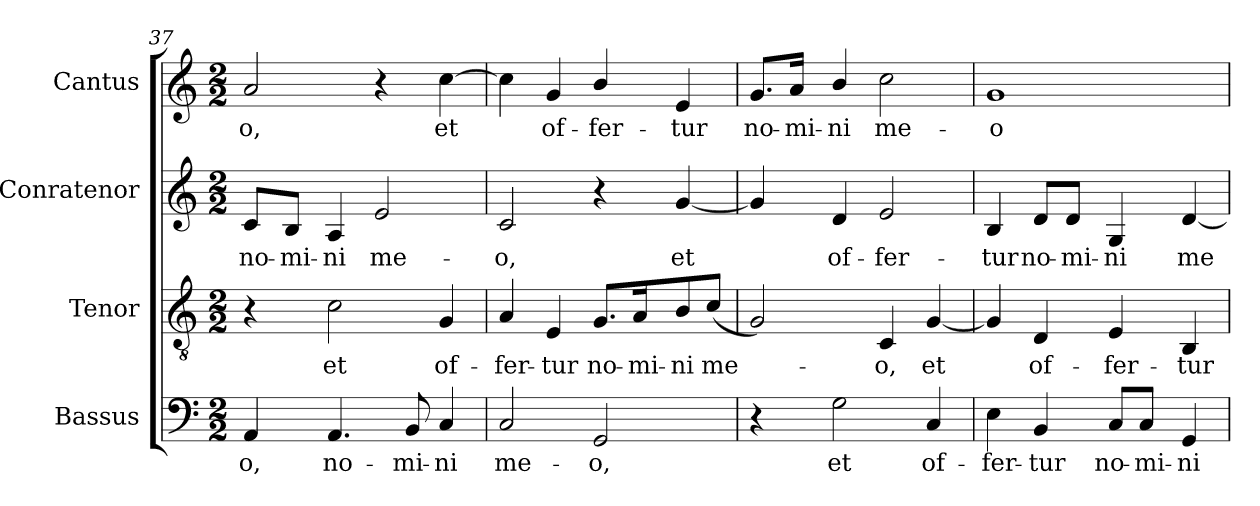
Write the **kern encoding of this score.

**kern	**text	**kern	**text	**kern	**text	**kern	**text
*part4	*part4	*part3	*part3	*part2	*part2	*part1	*part1
*staff4	*staff4	*staff3	*staff3	*staff2	*staff2	*staff1	*staff1
*I"Bassus	*	*I"Tenor	*	*I"Conratenor	*	*I"Cantus	*
*I'B.	*	*I'T.	*	*I'A.	*	*I'S.	*
*clefF4	*	*clefGv2	*	*clefG2	*	*clefG2	*
*	*	*ITrd7c12	*	*	*	*	*
*k[]	*	*k[]	*	*k[]	*	*k[]	*
*C:	*	*C:	*	*C:	*	*C:	*
*M2/2	*	*M2/2	*	*M2/2	*	*M2/2	*
=37	=37	=37	=37	=37	=37	=37	=37
!	!LO:LY:b:color=#000000	!	!	!	!	!	!
!	!	!	!	!	!LO:LY:b:color=#000000	!	!
!	!	!	!	!	!	!	!LO:LY:b:color=#000000
4AAi/	-o,	4r	.	8ci/L	no-	2ai/	-o,
!	!	!	!	!	!LO:LY:b:color=#000000	!	!
.	.	.	.	8Bi/J	-mi-	.	.
!	!LO:LY:b:color=#000000	!	!	!	!	!	!
!	!	!	!LO:LY:b:color=#000000	!	!	!	!
!	!	!	!	!	!LO:LY:b:color=#000000	!	!
4.AAi/	no-	2Ci\	et	4Ai/	-ni	.	.
!	!	!	!	!	!LO:LY:b:color=#000000	!	!
.	.	.	.	2ei/	me-	4r	.
!	!LO:LY:b:color=#000000	!	!	!	!	!	!
8BBi/	-mi-	.	.	.	.	.	.
!	!LO:LY:b:color=#000000	!	!	!	!	!	!
!	!	!	!LO:LY:b:color=#000000	!	!	!	!
!	!	!	!	!	!	!	!LO:LY:b:color=#000000
4Ci/	-ni	4GGi/	of-	.	.	[4cci\	et
=38	=38	=38	=38	=38	=38	=38	=38
!	!LO:LY:b:color=#000000	!	!	!	!	!	!
!	!	!	!LO:LY:b:color=#000000	!	!	!	!
!	!	!	!	!	!LO:LY:b:color=#000000	!	!
2Ci/	me-	4AAi/	-fer-	2ci/	-o,	4cci\]	.
!	!	!	!LO:LY:b:color=#000000	!	!	!	!
!	!	!	!	!	!	!	!LO:LY:b:color=#000000
.	.	4EEi/	-tur	.	.	4gi/	of-
!	!LO:LY:b:color=#000000	!	!	!	!	!	!
!	!	!	!LO:LY:b:color=#000000	!	!	!	!
!	!	!	!	!	!	!	!LO:LY:b:color=#000000
2GGi/	-o,	8.GGi/L	no-	4r	.	4bi/	-fer-
!	!	!	!LO:LY:b:color=#000000	!	!	!	!
.	.	16AAi/K	-mi-	.	.	.	.
!	!	!	!LO:LY:b:color=#000000	!	!	!	!
!	!	!	!	!	!LO:LY:b:color=#000000	!	!
!	!	!	!	!	!	!	!LO:LY:b:color=#000000
.	.	8BBi/	-ni	[4gi/	et	4ei/	-tur
!	!	!	!LO:LY:b:color=#000000	!	!	!	!
.	.	(8Ci/J	me-	.	.	.	.
=39	=39	=39	=39	=39	=39	=39	=39
!	!	!	!	!	!	!	!LO:LY:b:color=#000000
4r	.	2GGi/)	.	4gi/]	.	8.gi/L	no-
!	!	!	!	!	!	!	!LO:LY:b:color=#000000
.	.	.	.	.	.	16ai/Jk	-mi-
!	!LO:LY:b:color=#000000	!	!	!	!	!	!
!	!	!	!	!	!LO:LY:b:color=#000000	!	!
!	!	!	!	!	!	!	!LO:LY:b:color=#000000
2Gi\	et	.	.	4di/	of-	4bi/	-ni
!	!	!	!LO:LY:b:color=#000000	!	!	!	!
!	!	!	!	!	!LO:LY:b:color=#000000	!	!
!	!	!	!	!	!	!	!LO:LY:b:color=#000000
.	.	4CCi/	-o,	2ei/	-fer-	2cci\	me-
!	!LO:LY:b:color=#000000	!	!	!	!	!	!
!	!	!	!LO:LY:b:color=#000000	!	!	!	!
4Ci/	of-	[4GGi/	et	.	.	.	.
!!LO:LB:g=z
=40	=40	=40	=40	=40	=40	=40	=40
!	!LO:LY:b:color=#000000	!	!	!	!	!	!
!	!	!	!	!	!LO:LY:b:color=#000000	!	!
!	!	!	!	!	!	!	!LO:LY:b:color=#000000
4Ei\	-fer-	4GGi/]	.	4Bi/	-tur	1gi	-o
!	!LO:LY:b:color=#000000	!	!	!	!	!	!
!	!	!	!LO:LY:b:color=#000000	!	!	!	!
!	!	!	!	!	!LO:LY:b:color=#000000	!	!
4BBi/	-tur	4DDi/	of-	8di/L	no-	.	.
!	!	!	!	!	!LO:LY:b:color=#000000	!	!
.	.	.	.	8di/J	-mi-	.	.
!	!LO:LY:b:color=#000000	!	!	!	!	!	!
!	!	!	!LO:LY:b:color=#000000	!	!	!	!
!	!	!	!	!	!LO:LY:b:color=#000000	!	!
8Ci/L	no-	4EEi/	-fer-	4Gi/	-ni	.	.
!	!LO:LY:b:color=#000000	!	!	!	!	!	!
8Ci/J	-mi-	.	.	.	.	.	.
!	!LO:LY:b:color=#000000	!	!	!	!	!	!
!	!	!	!LO:LY:b:color=#000000	!	!	!	!
!	!	!	!	!	!LO:LY:b:color=#000000	!	!
4GGi/	-ni	4BBBi/	-tur	[4di/	me-	.	.
=	=	=	=	=	=	=	=
*-	*-	*-	*-	*-	*-	*-	*-
